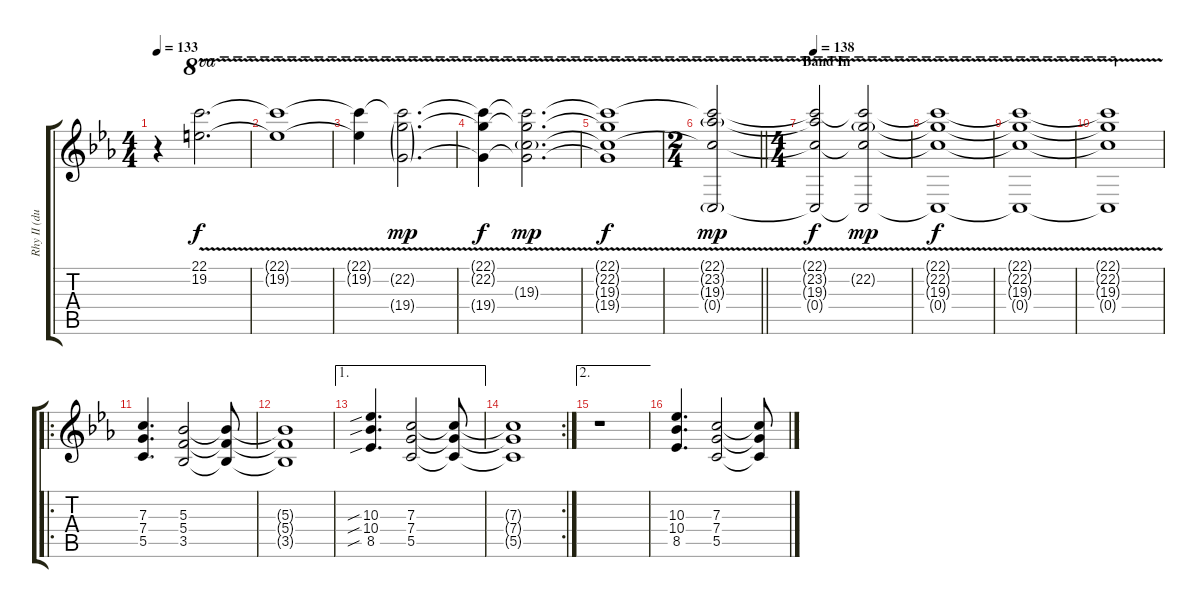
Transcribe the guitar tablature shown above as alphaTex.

\track ("Rhy II (dub)" "Rhy II (du") {instrument distortionguitar}
\staff {score tabs}
\tuning (D4 A3 F3 C3 G2 C2) {hide}
\ts (4 4)
\tempo 133
\clef g2
\ks eb
r.4{dy f instrument distortionguitar} (22.1{v} 19.2{v}).2{d ot 8va} |
(22.1{v t} 19.2{v t}).1{ot 8va} |
(22.1{v t} 19.2{v t}).4{ot 8va} (22.1{v t} 22.2{v g} 19.4{v g}).2{d ot 8va dy mp} |
(22.1{v t} 22.2{v t} 19.4{v t}).4{ot 8va dy f} (22.1{v t} 22.2{v t} 19.3{v g} 19.4{v t}).2{d ot 8va dy mp} |
(22.1{v t} 22.2{v t} 19.3{v t} 19.4{v t}).1{ot 8va dy f} |
\ts (2 4)
\barLineRight lightlight
(22.1{v t} 23.2{v g} 19.3{v t} 0.4{v g}).2{ot 8va dy mp} |
\ts (4 4)
\section ("" "Band In")
\tempo 138
(22.1{v t} 23.2{v t} 19.3{v t} 0.4{v t}).2{ot 8va dy f} (22.1{v t} 22.2{v g} 19.3{v t} 0.4{v t}).2{ot 8va dy mp} |
(22.1{v t} 22.2{v t} 19.3{v t} 0.4{v t}).1{ot 8va dy f} |
(22.1{v t} 22.2{v t} 19.3{v t} 0.4{v t}).1{ot 8va} |
(22.1{v t} 22.2{v t} 19.3{v t} 0.4{v t}).1{ot 8va} |
\ro
(7.3 7.4 5.5).4{d} (5.3 5.4 3.5).2 (5.3{t} 5.4{t} 3.5{t}).8 |
(5.3{t} 5.4{t} 3.5{t}).1 |
\ae 1
(10.3{sib} 10.4{sib} 8.5{sib}).4{d} (7.3 7.4 5.5).2 (7.3{t} 7.4{t} 5.5{t}).8 |
\rc 2
(7.3{t} 7.4{t} 5.5{t}).1 |
\ae 2
r.1 |
(10.3 10.4 8.5).4{d} (7.3 7.4 5.5).2 (7.3{t} 7.4{t} 5.5{t}).8
